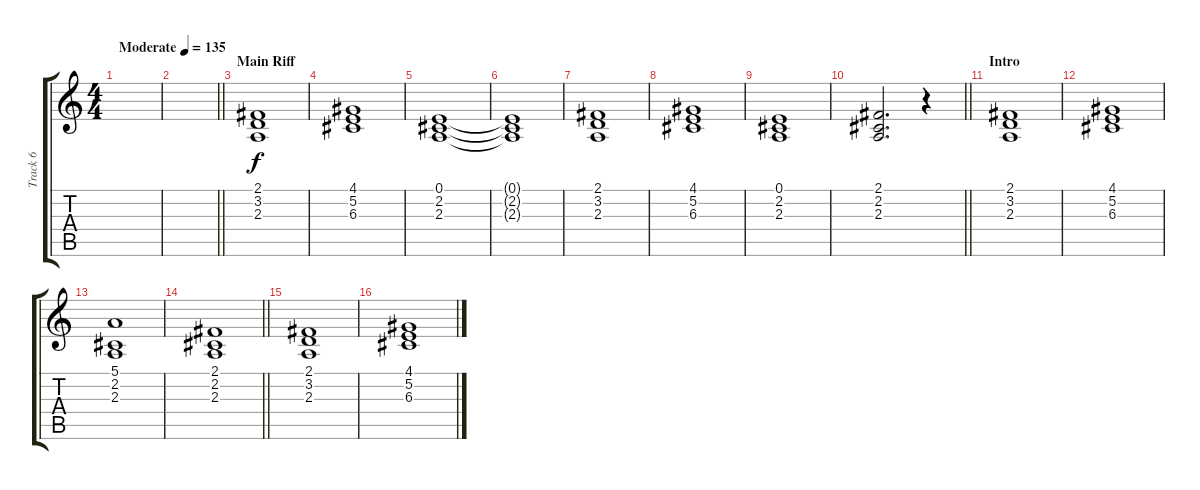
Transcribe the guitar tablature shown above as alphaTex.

\track ("Track 6" "Track 6") {instrument stringensemble1}
\staff {score tabs}
\tuning (E4 B3 G3 D3 A2 E2) {hide}
\ts (4 4)
\tempo (135 "Moderate")
\clef g2
\ks c
|
\barLineRight lightlight
|
\section ("" "Main Riff")
(2.1 3.2 2.3).1 |
(4.1 5.2 6.3).1 |
(0.1 2.2 2.3).1 |
(0.1{t} 2.2{t} 2.3{t}).1 |
(2.1 3.2 2.3).1 |
(4.1 5.2 6.3).1 |
(0.1 2.2 2.3).1 |
\barLineRight lightlight
(2.1 2.2 2.3).2{d} r.4 |
\section ("" "Intro")
(2.1 3.2 2.3).1 |
(4.1 5.2 6.3).1 |
(5.1 2.2 2.3).1 |
\barLineRight lightlight
(2.1 2.2 2.3).1 |
(2.1 3.2 2.3).1 |
(4.1 5.2 6.3).1
